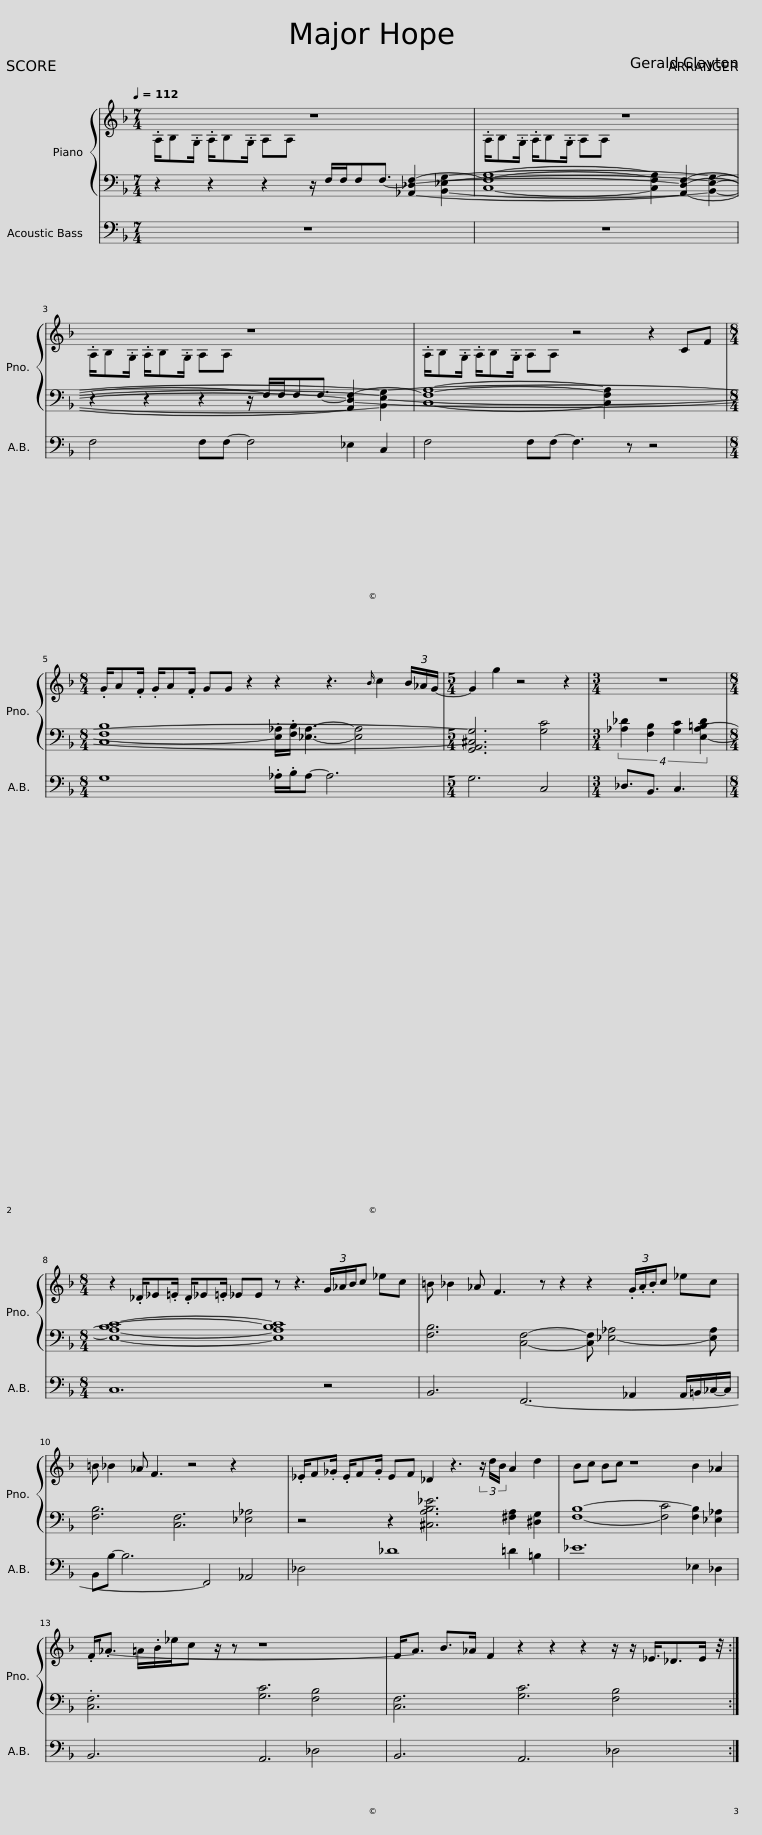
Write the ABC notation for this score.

X:1
%%score { 1 | 2 } 3
L:1/8
Q:1/4=112
M:7/4
I:linebreak $
K:F
V:1 treble
V:2 bass
V:3 bass transpose=-12
V:1
 .A,/B,.G,/ .A,/B,.G,/ A,A, z8 | .A,/B,.G,/ .A,/B,.G,/ A,A, z8 |$ .A,/B,.G,/ .A,/B,.G,/ A,A, z8 | .A,/B,.G,/ .A,/B,.G,/ A,A, z4 z2 CF |$[M:8/4] .G/A.F/ .G/A.F/ GG z2 z2 z3{B} c2 (3B/_A/G/- | %5
[M:5/4] G2 g2 z4 z2 |[M:3/4] z6 |$[M:8/4] z2 ._D/_E.=E/ .D/_E.=E/ _EE z z3 (3G/_A/B/c _ec | =B _B2 _A F3 z z2 z2 (3.G/.A/.B/c _ec |$ =B _B2 _A F3 z4 z2 x3 | %10
 ._E/F._G/ .E/F.G/ EF _D2 z3 (3z/ d/B/ A2 d2 | Bc Bc z8 B2 _A2 |$ .F<._A- =A/.B/_e/c z/ z z8 x2 | F<A B>_A F2 z2 z2 z2 z/ z/ _E3/4_D>E z/4 :| %14
V:2
 z2 z2 z2 z/ F,/F,/F,F,3/2- [_A,,_D,F,]2- [B,,_E,G,]2- | [C,F,A,]8- [C,F,A,]2 [A,,D,F,]2- [B,,E,G,]2- |$ z2 z2 z2 z/ F,/F,/F,F,3/2- [A,,D,-F,-]2 [B,,E,-G,-]2 | [C,F,A,]8- [C,F,A,]2 x4 |$[M:8/4] [C,F,B,]8 .[E,_A,]/.[F,B,]/ [_E,A,]3- [E,A,]4 | %5
[M:5/4] [G,,A,,^C,G,]6 [G,C]4 |[M:3/4] (4:3:4[_A,_D]2 [F,B,]2 [G,C]2 [E,-A,-=B,D]2 |$[M:8/4] [E,A,B,C]8- [E,A,B,C]8 | [F,B,]6 [C,F,]4- [C,F,] [_E,-_A,]4 [E,A,] |$ [F,B,]6 [C,F,]6 [_E,_A,]4 | %10
 z4 z2 [^C,A,B,_E]6 [^F,A,]2 [^D,G,]2 | [F,B,]8- [F,C]4 [F,B,]2 [_E,_A,]2 |$ .[C,F,]6 [G,C]6 [F,B,]4 | [C,F,]6 [G,C]6 [F,B,]4 :| %14
V:3
 z14 | z14 |$ F,4 F,F,- F,4 _E,2 C,2 | F,4 F,F,- F,3 z z4 |$[M:8/4] G,8 ._A,/.B,/A,- A,6 | %5
[M:5/4] G,6 C,4 |[M:3/4] _D,3/2B,,3/2 C,3 |$[M:8/4] C,12 z4 | B,,6 F,,6- _A,,2 A,,/=B,,/_C,/-C,/ |$ B,,B,- B,6 F,,4 _A,,4 | %10
 _D,4 _D8 =D2 =B,2 | _E12 _E,2 _D,2 |$ B,,6 A,,6 _D,4 | B,,6 A,,6 _D,4 :| %14
